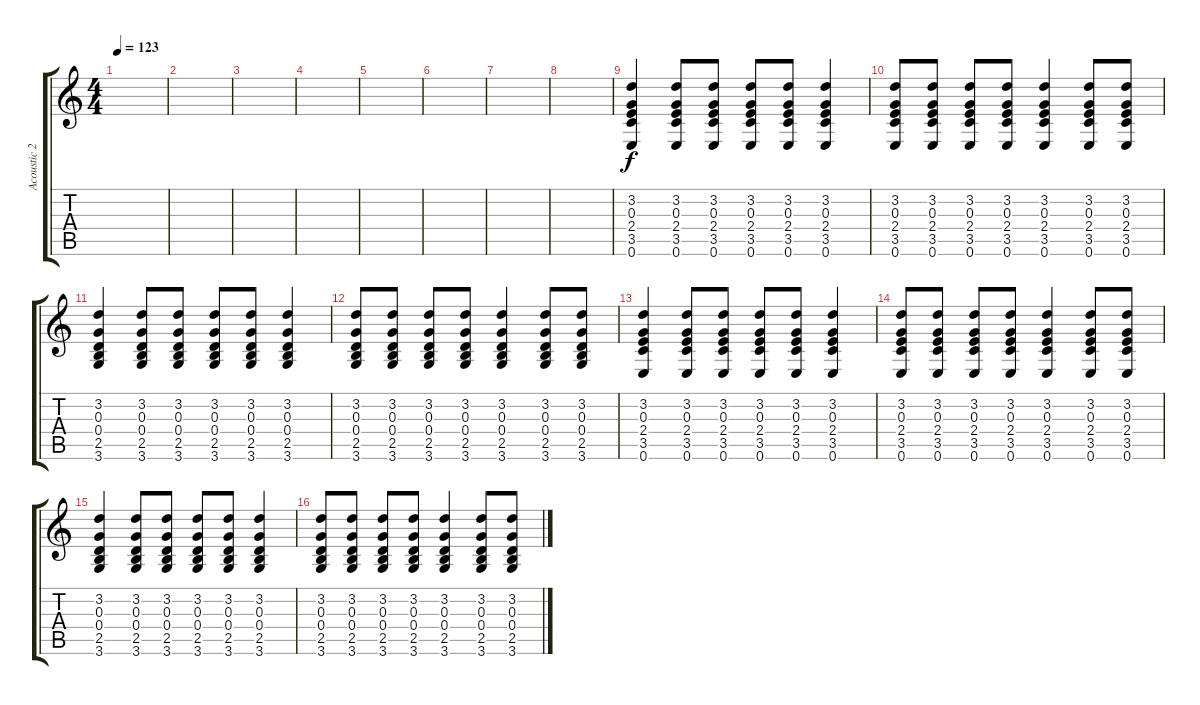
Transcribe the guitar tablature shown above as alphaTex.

\track ("Acoustic 2" "Acoustic 2") {instrument acousticguitarsteel}
\staff {score tabs}
\tuning (E4 B3 G3 D3 A2 E2) {hide}
\ts (4 4)
\tempo 123
\clef g2
\ks c
|
|
|
|
|
|
|
|
(3.2 0.3 2.4 3.5 0.6).4 (3.2 0.3 2.4 3.5 0.6).8 (3.2 0.3 2.4 3.5 0.6).8 (3.2 0.3 2.4 3.5 0.6).8 (3.2 0.3 2.4 3.5 0.6).8 (3.2 0.3 2.4 3.5 0.6).4 |
(3.2 0.3 2.4 3.5 0.6).8 (3.2 0.3 2.4 3.5 0.6).8 (3.2 0.3 2.4 3.5 0.6).8 (3.2 0.3 2.4 3.5 0.6).8 (3.2 0.3 2.4 3.5 0.6).4 (3.2 0.3 2.4 3.5 0.6).8 (3.2 0.3 2.4 3.5 0.6).8 |
(3.2 0.3 0.4 2.5 3.6).4 (3.2 0.3 0.4 2.5 3.6).8 (3.2 0.3 0.4 2.5 3.6).8 (3.2 0.3 0.4 2.5 3.6).8 (3.2 0.3 0.4 2.5 3.6).8 (3.2 0.3 0.4 2.5 3.6).4 |
(3.2 0.3 0.4 2.5 3.6).8 (3.2 0.3 0.4 2.5 3.6).8 (3.2 0.3 0.4 2.5 3.6).8 (3.2 0.3 0.4 2.5 3.6).8 (3.2 0.3 0.4 2.5 3.6).4 (3.2 0.3 0.4 2.5 3.6).8 (3.2 0.3 0.4 2.5 3.6).8 |
(3.2 0.3 2.4 3.5 0.6).4 (3.2 0.3 2.4 3.5 0.6).8 (3.2 0.3 2.4 3.5 0.6).8 (3.2 0.3 2.4 3.5 0.6).8 (3.2 0.3 2.4 3.5 0.6).8 (3.2 0.3 2.4 3.5 0.6).4 |
(3.2 0.3 2.4 3.5 0.6).8 (3.2 0.3 2.4 3.5 0.6).8 (3.2 0.3 2.4 3.5 0.6).8 (3.2 0.3 2.4 3.5 0.6).8 (3.2 0.3 2.4 3.5 0.6).4 (3.2 0.3 2.4 3.5 0.6).8 (3.2 0.3 2.4 3.5 0.6).8 |
(3.2 0.3 0.4 2.5 3.6).4 (3.2 0.3 0.4 2.5 3.6).8 (3.2 0.3 0.4 2.5 3.6).8 (3.2 0.3 0.4 2.5 3.6).8 (3.2 0.3 0.4 2.5 3.6).8 (3.2 0.3 0.4 2.5 3.6).4 |
(3.2 0.3 0.4 2.5 3.6).8 (3.2 0.3 0.4 2.5 3.6).8 (3.2 0.3 0.4 2.5 3.6).8 (3.2 0.3 0.4 2.5 3.6).8 (3.2 0.3 0.4 2.5 3.6).4 (3.2 0.3 0.4 2.5 3.6).8 (3.2 0.3 0.4 2.5 3.6).8
